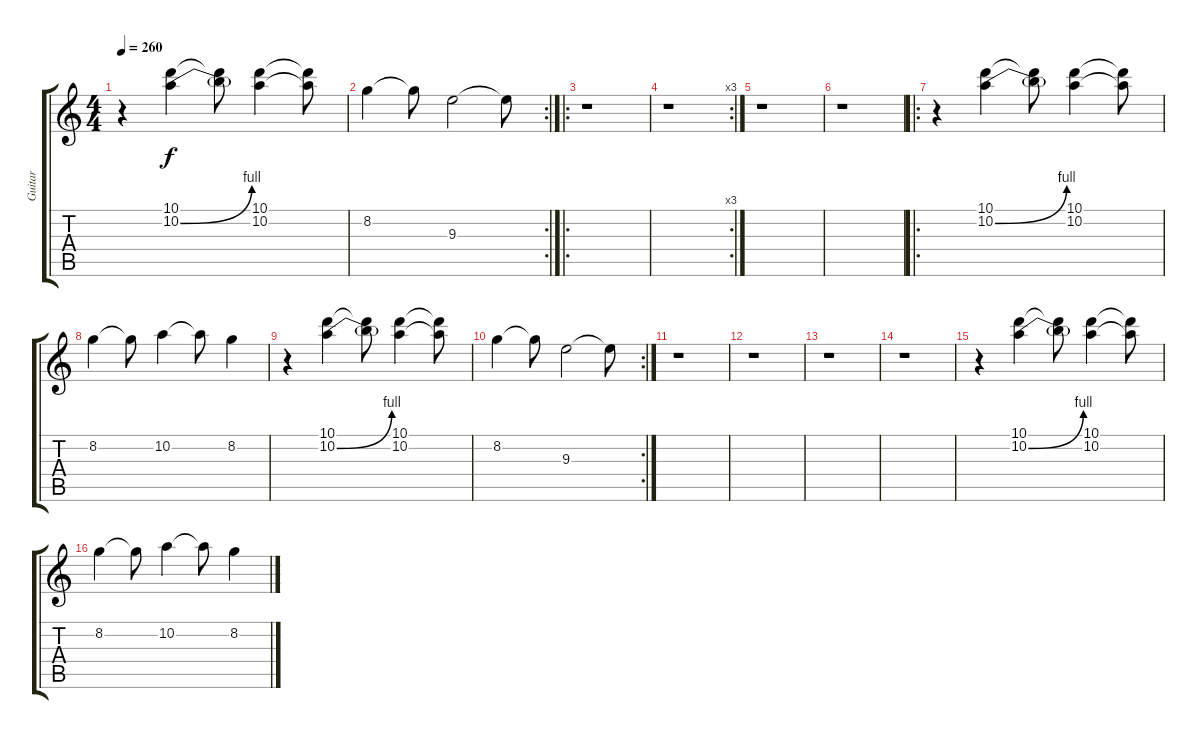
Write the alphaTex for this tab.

\track ("Guitar" "Guitar") {instrument distortionguitar}
\staff {score tabs}
\tuning (E4 B3 G3 D3 A2 E2) {hide}
\ts (4 4)
\tempo 260
\clef g2
\ks c
r.4{dy f} (10.1 10.2{be (bend 0 0 60 4)}).4 (10.1{t} 10.2{t}).8 (10.1 10.2).4 (10.1{t} 10.2{t}).8 |
\rc 2
8.2.4 8.2{t}.8 9.3.2 9.3{t}.8 |
\ro
r.1 |
\rc 3
r.1 |
r.1 |
r.1 |
\ro
r.4 (10.1 10.2{be (bend 0 0 60 4)}).4 (10.1{t} 10.2{t}).8 (10.1 10.2).4 (10.1{t} 10.2{t}).8 |
8.2.4 8.2{t}.8 10.2.4 10.2{t}.8 8.2.4 |
r.4 (10.1 10.2{be (bend 0 0 60 4)}).4 (10.1{t} 10.2{t}).8 (10.1 10.2).4 (10.1{t} 10.2{t}).8 |
\rc 2
8.2.4 8.2{t}.8 9.3.2 9.3{t}.8 |
r.1 |
r.1 |
r.1 |
r.1 |
r.4 (10.1 10.2{be (bend 0 0 60 4)}).4 (10.1{t} 10.2{t}).8 (10.1 10.2).4 (10.1{t} 10.2{t}).8 |
8.2.4 8.2{t}.8 10.2.4 10.2{t}.8 8.2.4
